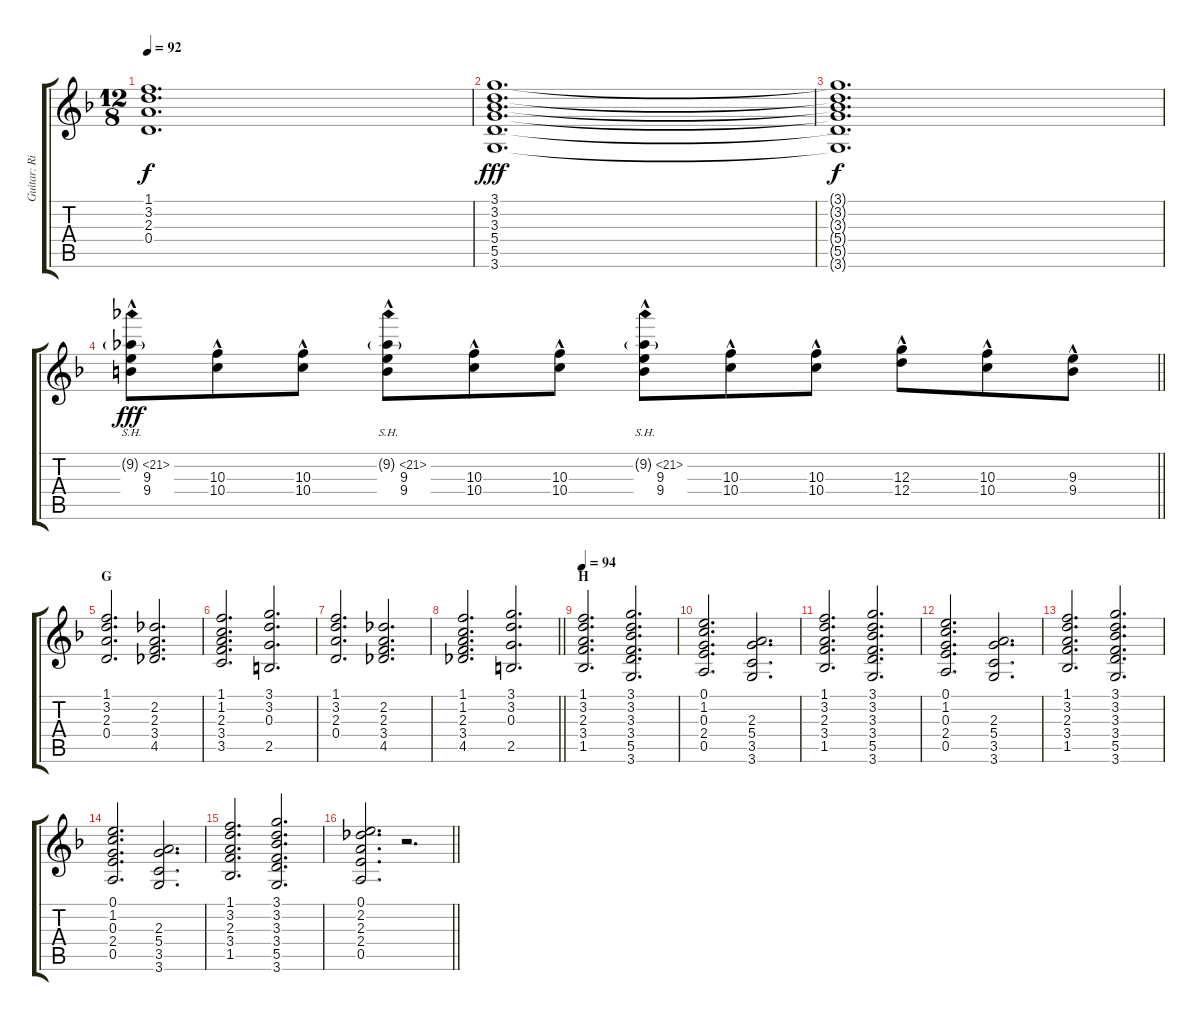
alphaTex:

\track ("Guitar: Rik" "Guitar: Ri") {instrument distortionguitar}
\staff {score tabs}
\tuning (E4 B3 G3 D3 A2 E2) {hide}
\ts (12 8)
\tempo 92
\clef g2
\ks f
(1.1{t} 3.2{t} 2.3{t} 0.4{t}).1{d dy f} |
(3.1 3.2 3.3 5.4 5.5 3.6).1{d dy fff} |
(3.1{t} 3.2{t} 3.3{t} 5.4{t} 5.5{t} 3.6{t}).1{d dy f} |
\barLineRight lightlight
(9.2{sh 12 g} 9.3{hac} 9.4{hac}).8{dy fff} (10.3{hac} 10.4{hac}).8 (10.3{hac} 10.4{hac}).8 (9.2{sh 12 g} 9.3{hac} 9.4{hac}).8 (10.3{hac} 10.4{hac}).8 (10.3{hac} 10.4{hac}).8 (9.2{sh 12 g} 9.3{hac} 9.4{hac}).8 (10.3{hac} 10.4{hac}).8 (10.3{hac} 10.4{hac}).8 (12.3{hac} 12.4{hac}).8 (10.3{hac} 10.4{hac}).8 (9.3{hac} 9.4{hac}).8 |
\section ("" "G")
(1.1 3.2 2.3 0.4).2{d} (2.2 2.3 3.4 4.5).2{d} |
(1.1 1.2 2.3 3.4 3.5).2{d} (3.1 3.2 0.3 2.5).2{d} |
(1.1 3.2 2.3 0.4).2{d} (2.2 2.3 3.4 4.5).2{d} |
\barLineRight lightlight
(1.1 1.2 2.3 3.4 4.5).2{d} (3.1 3.2 0.3 2.5).2{d} |
\section ("" "H")
\tempo 94
(1.1 3.2 2.3 3.4 1.5).2{d instrument distortionguitar} (3.1 3.2 3.3 3.4 5.5 3.6).2{d} |
(0.1 1.2 0.3 2.4 0.5).2{d} (2.3 5.4 3.5 3.6).2{d} |
(1.1 3.2 2.3 3.4 1.5).2{d} (3.1 3.2 3.3 3.4 5.5 3.6).2{d} |
(0.1 1.2 0.3 2.4 0.5).2{d} (2.3 5.4 3.5 3.6).2{d} |
(1.1 3.2 2.3 3.4 1.5).2{d} (3.1 3.2 3.3 3.4 5.5 3.6).2{d} |
(0.1 1.2 0.3 2.4 0.5).2{d} (2.3 5.4 3.5 3.6).2{d} |
(1.1 3.2 2.3 3.4 1.5).2{d} (3.1 3.2 3.3 3.4 5.5 3.6).2{d} |
\barLineRight lightlight
(0.1 2.2 2.3 2.4 0.5).2{d} r.2{d}
